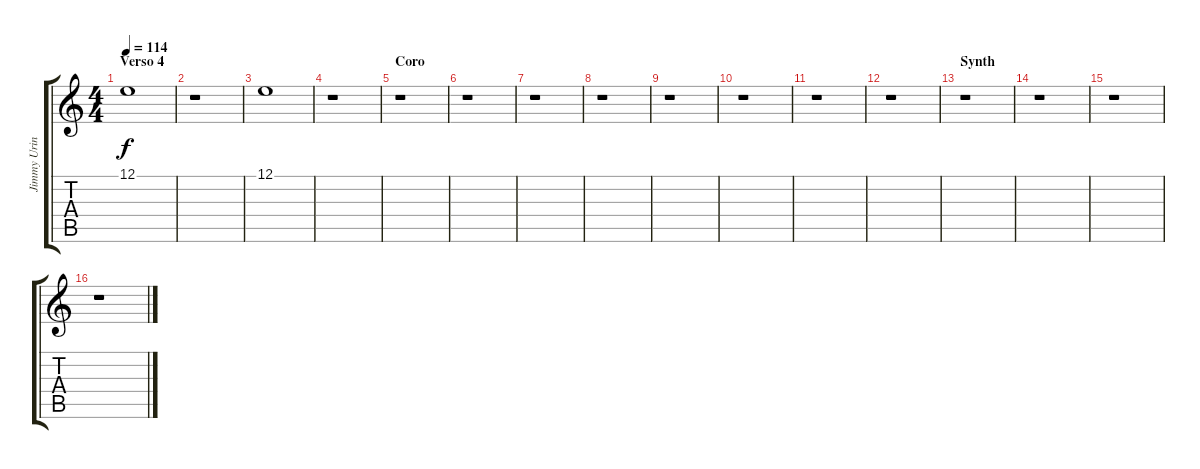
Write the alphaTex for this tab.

\track ("Jimmy Urine (Synth 2)" "Jimmy Urin") {instrument synthbrass2}
\staff {score tabs}
\tuning (E4 B3 G3 D3 A2 D2) {hide}
\ts (4 4)
\section ("" "Verso 4")
\tempo 114
\clef g2
\ks c
12.1.1{dy f instrument stringensemble1} |
r.1 |
12.1.1 |
r.1 |
\section ("" "Coro")
r.1 |
r.1 |
r.1 |
r.1 |
r.1 |
r.1 |
r.1 |
r.1 |
\section ("" "Synth")
r.1 |
r.1 |
r.1 |
r.1
